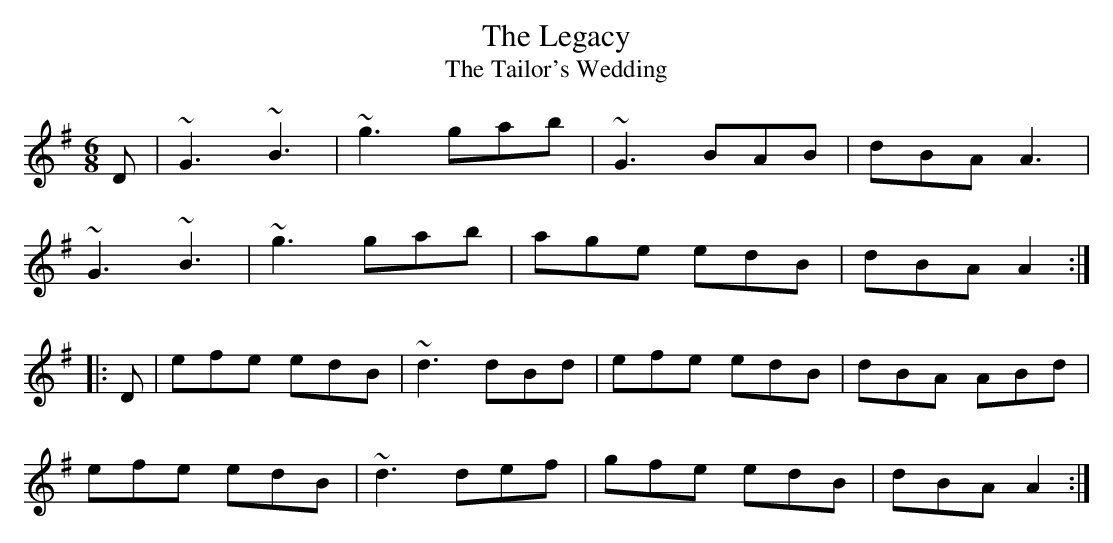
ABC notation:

X:1
T:Legacy, The
T:Tailor's Wedding, The
M:6/8
L:1/8
K:G
D|~G3 ~B3|~g3 gab|~G3 BAB|dBA A3|!
~G3 ~B3|~g3 gab|age edB|dBA A2:|!
|:D|efe edB|~d3 dBd|efe edB|dBA ABd|!
efe edB|~d3 def|gfe edB|dBA A2:|!
